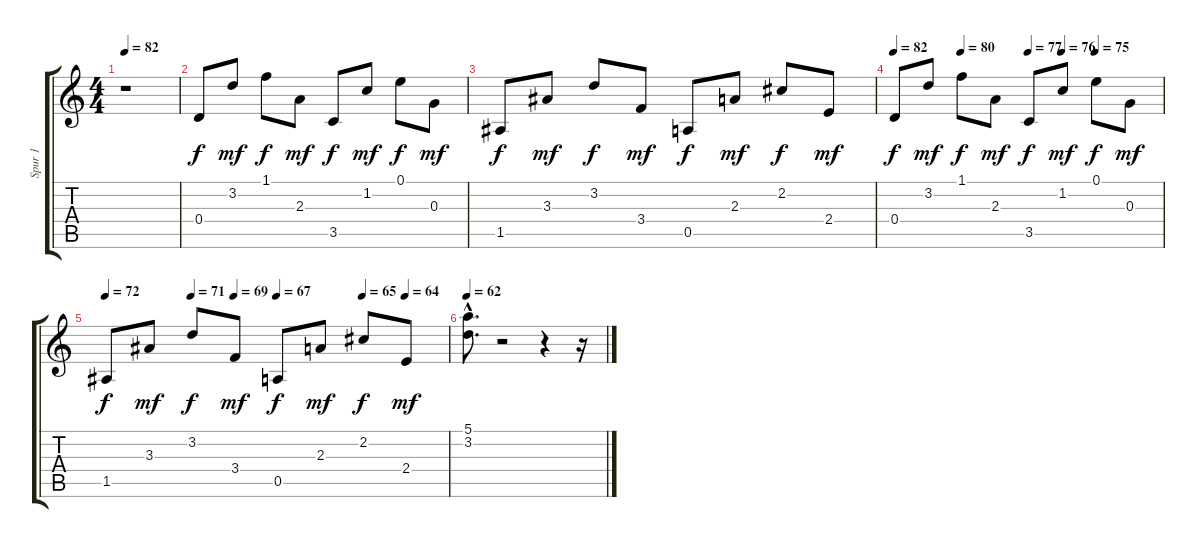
\track ("Spur 1" "Spur 1") {instrument electricguitarclean}
\staff {score tabs}
\tuning (E4 B3 G3 D3 A2 E2) {hide}
\ts (4 4)
\tempo 82
\clef g2
\ks c
r.1{dy mf} |
0.4.8{dy f} 3.2.8{dy mf} 1.1.8{dy f} 2.3.8{dy mf} 3.5.8{dy f} 1.2.8{dy mf} 0.1.8{dy f} 0.3.8{dy mf} |
1.5.8{dy f} 3.3.8{dy mf} 3.2.8{dy f} 3.4.8{dy mf} 0.5.8{dy f} 2.3.8{dy mf} 2.2.8{dy f} 2.4.8{dy mf} |
\tempo 82
\tempo (80 0.25)
\tempo (77 0.5)
\tempo (76 0.625)
\tempo (75 0.75)
0.4.8{dy f} 3.2.8{dy mf} 1.1.8{dy f} 2.3.8{dy mf} 3.5.8{dy f} 1.2.8{dy mf} 0.1.8{dy f} 0.3.8{dy mf} |
\tempo 72
\tempo (71 0.25)
\tempo (69 0.375)
\tempo (67 0.5)
\tempo (65 0.75)
\tempo (64 0.875)
1.5.8{dy f} 3.3.8{dy mf} 3.2.8{dy f} 3.4.8{dy mf} 0.5.8{dy f} 2.3.8{dy mf} 2.2.8{dy f} 2.4.8{dy mf} |
\tempo 62
(5.1{hac} 3.2{hac}).8{d} r.2 r.4 r.16
